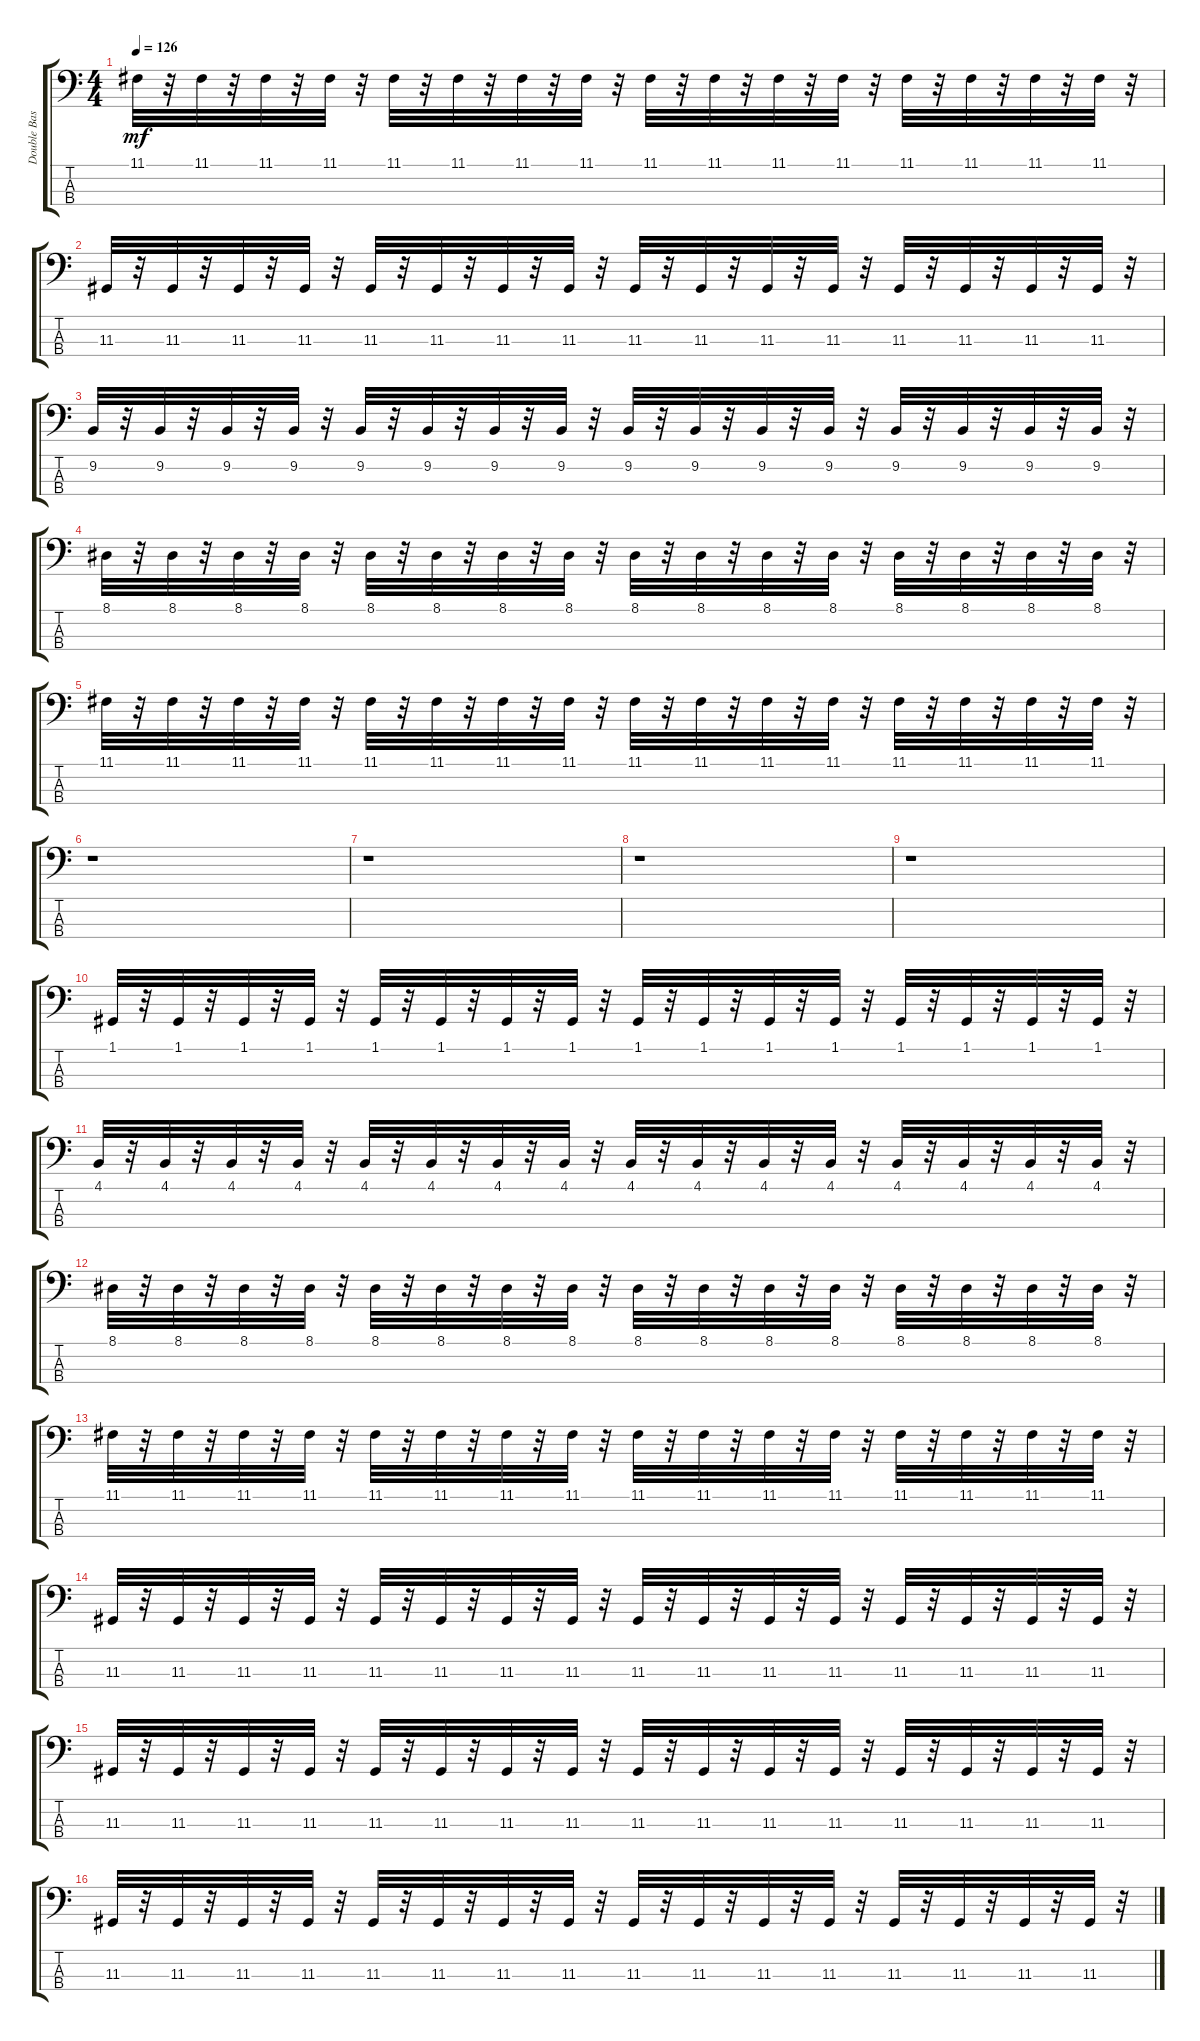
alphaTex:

\track ("Double Bass" "Double Bas") {instrument lead8bassandlead}
\staff {score tabs}
\tuning (G2 D2 A1 E1) {hide}
\ts (4 4)
\tempo 126
\clef f4
\ks c
11.1.32{dy mf} r.32 11.1.32 r.32 11.1.32 r.32 11.1.32 r.32 11.1.32 r.32 11.1.32 r.32 11.1.32 r.32 11.1.32 r.32 11.1.32 r.32 11.1.32 r.32 11.1.32 r.32 11.1.32 r.32 11.1.32 r.32 11.1.32 r.32 11.1.32 r.32 11.1.32 r.32 |
11.3.32 r.32 11.3.32 r.32 11.3.32 r.32 11.3.32 r.32 11.3.32 r.32 11.3.32 r.32 11.3.32 r.32 11.3.32 r.32 11.3.32 r.32 11.3.32 r.32 11.3.32 r.32 11.3.32 r.32 11.3.32 r.32 11.3.32 r.32 11.3.32 r.32 11.3.32 r.32 |
9.2.32 r.32 9.2.32 r.32 9.2.32 r.32 9.2.32 r.32 9.2.32 r.32 9.2.32 r.32 9.2.32 r.32 9.2.32 r.32 9.2.32 r.32 9.2.32 r.32 9.2.32 r.32 9.2.32 r.32 9.2.32 r.32 9.2.32 r.32 9.2.32 r.32 9.2.32 r.32 |
8.1.32 r.32 8.1.32 r.32 8.1.32 r.32 8.1.32 r.32 8.1.32 r.32 8.1.32 r.32 8.1.32 r.32 8.1.32 r.32 8.1.32 r.32 8.1.32 r.32 8.1.32 r.32 8.1.32 r.32 8.1.32 r.32 8.1.32 r.32 8.1.32 r.32 8.1.32 r.32 |
11.1.32 r.32 11.1.32 r.32 11.1.32 r.32 11.1.32 r.32 11.1.32 r.32 11.1.32 r.32 11.1.32 r.32 11.1.32 r.32 11.1.32 r.32 11.1.32 r.32 11.1.32 r.32 11.1.32 r.32 11.1.32 r.32 11.1.32 r.32 11.1.32 r.32 11.1.32 r.32 |
r.1 |
r.1 |
r.1 |
r.1 |
1.1.32 r.32 1.1.32 r.32 1.1.32 r.32 1.1.32 r.32 1.1.32 r.32 1.1.32 r.32 1.1.32 r.32 1.1.32 r.32 1.1.32 r.32 1.1.32 r.32 1.1.32 r.32 1.1.32 r.32 1.1.32 r.32 1.1.32 r.32 1.1.32 r.32 1.1.32 r.32 |
4.1.32 r.32 4.1.32 r.32 4.1.32 r.32 4.1.32 r.32 4.1.32 r.32 4.1.32 r.32 4.1.32 r.32 4.1.32 r.32 4.1.32 r.32 4.1.32 r.32 4.1.32 r.32 4.1.32 r.32 4.1.32 r.32 4.1.32 r.32 4.1.32 r.32 4.1.32 r.32 |
8.1.32 r.32 8.1.32 r.32 8.1.32 r.32 8.1.32 r.32 8.1.32 r.32 8.1.32 r.32 8.1.32 r.32 8.1.32 r.32 8.1.32 r.32 8.1.32 r.32 8.1.32 r.32 8.1.32 r.32 8.1.32 r.32 8.1.32 r.32 8.1.32 r.32 8.1.32 r.32 |
11.1.32 r.32 11.1.32 r.32 11.1.32 r.32 11.1.32 r.32 11.1.32 r.32 11.1.32 r.32 11.1.32 r.32 11.1.32 r.32 11.1.32 r.32 11.1.32 r.32 11.1.32 r.32 11.1.32 r.32 11.1.32 r.32 11.1.32 r.32 11.1.32 r.32 11.1.32 r.32 |
11.3.32 r.32 11.3.32 r.32 11.3.32 r.32 11.3.32 r.32 11.3.32 r.32 11.3.32 r.32 11.3.32 r.32 11.3.32 r.32 11.3.32 r.32 11.3.32 r.32 11.3.32 r.32 11.3.32 r.32 11.3.32 r.32 11.3.32 r.32 11.3.32 r.32 11.3.32 r.32 |
11.3.32 r.32 11.3.32 r.32 11.3.32 r.32 11.3.32 r.32 11.3.32 r.32 11.3.32 r.32 11.3.32 r.32 11.3.32 r.32 11.3.32 r.32 11.3.32 r.32 11.3.32 r.32 11.3.32 r.32 11.3.32 r.32 11.3.32 r.32 11.3.32 r.32 11.3.32 r.32 |
11.3.32 r.32 11.3.32 r.32 11.3.32 r.32 11.3.32 r.32 11.3.32 r.32 11.3.32 r.32 11.3.32 r.32 11.3.32 r.32 11.3.32 r.32 11.3.32 r.32 11.3.32 r.32 11.3.32 r.32 11.3.32 r.32 11.3.32 r.32 11.3.32 r.32 11.3.32 r.32
